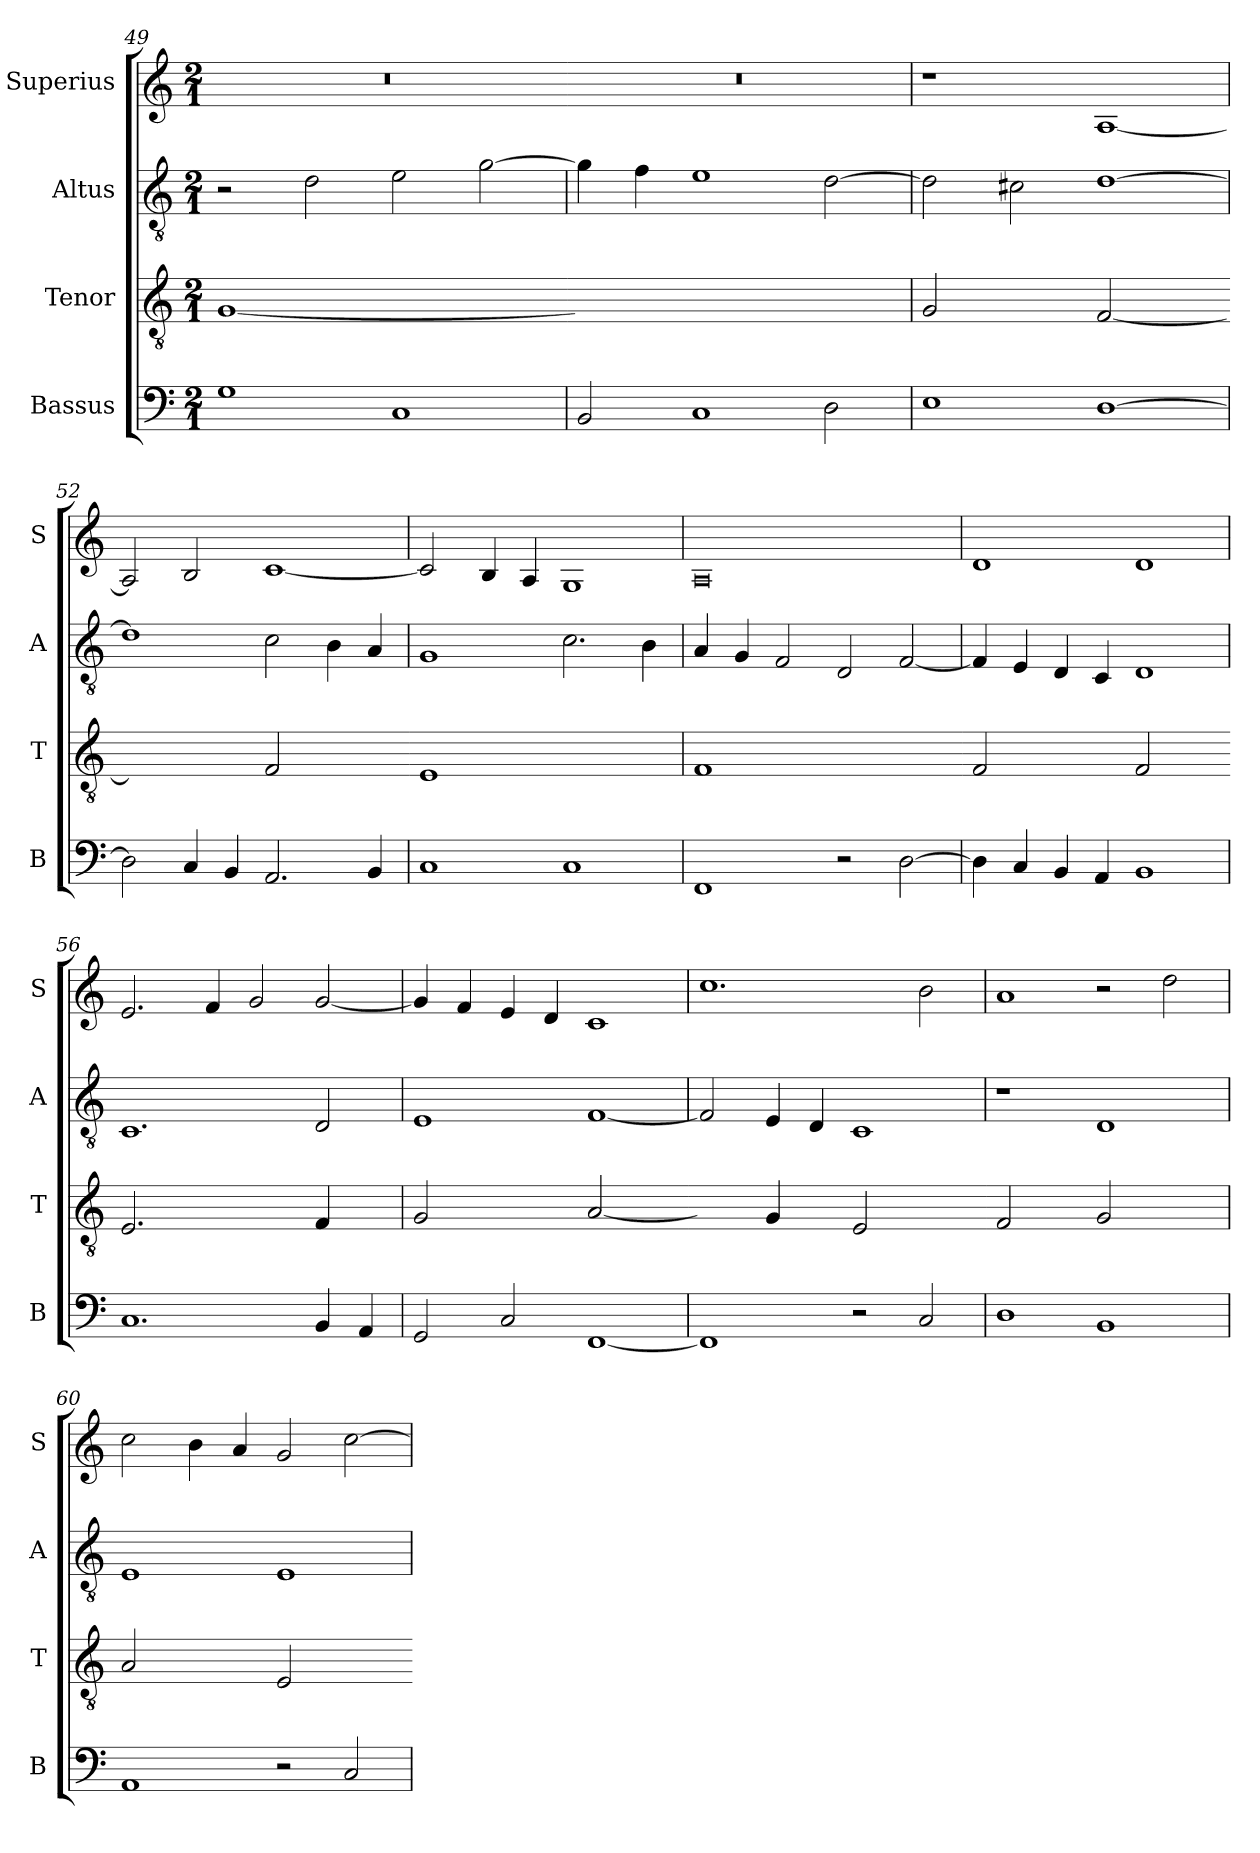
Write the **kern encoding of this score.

**kern	**kern	**kern	**kern
*part4	*part3	*part2	*part1
*staff4	*staff3	*staff2	*staff1
*I"Bassus	*I"Tenor	*I"Altus	*I"Superius
*I'B	*I'T	*I'A	*I'S
*clefF4	*clefGv2	*clefGv2	*clefG2
*k[]	*k[]	*k[]	*k[]
*M2/1	*M2/1	*M2/1	*M2/1
=49	=49	=49	=49
!	!LO:N:vis=1	!	!
1G	[0G	2r	0r
.	.	2d	.
1C	.	2e	.
.	.	[2g	.
=50	=50-	=50	=50
!	!LO:N:vis=1	!	!
2BB	0Gyy]	4g]	0r
.	.	4f	.
1C	.	1e	.
2D	.	[2d	.
=51	=51	=51	=51
!	!LO:N:vis=2	!	!
1E	1G	2d]	1r
.	.	2c#X	.
!	!LO:N:vis=2	!	!
[1D	[1F	[1d	[1A
=52	=52-	=52	=52
!	!LO:N:vis=2	!	!
2D]	1Fyy]	1d]	2A]
4C	.	.	2B
4BB	.	.	.
!	!LO:N:vis=2	!	!
2.AA	1F	2c	[1c
.	.	4B	.
4BB	.	4A	.
=53	=53-	=53	=53
!	!LO:N:vis=1	!	!
1C	0E	1G	2c]
.	.	.	4B
.	.	.	4A
1C	.	2.c	1G
.	.	4B	.
=54	=54	=54	=54
!	!LO:N:vis=1	!	!
1FF	0F	4A	0A
.	.	4G	.
.	.	2F	.
2r	.	2D	.
[2D	.	[2F	.
=55	=55-	=55	=55
!	!LO:N:vis=2	!	!
4D]	1F	4F]	1d
4C	.	4E	.
4BB	.	4D	.
4AA	.	4C	.
!	!LO:N:vis=2	!	!
1BB	1F	1D	1d
=56	=56-	=56	=56
!	!LO:N:vis=2.	!	!
1.C	1.E	1.C	2.e
.	.	.	4f
.	.	.	2g
!	!LO:N:vis=4	!	!
4BB	2F	2D	[2g
4AA	.	.	.
=57	=57	=57	=57
!	!LO:N:vis=2	!	!
2GG	1G	1E	4g]
.	.	.	4f
2C	.	.	4e
.	.	.	4d
!	!LO:N:vis=2	!	!
[1FF	[1A	[1F	1c
=58	=58-	=58	=58
!	!LO:N:vis=4	!	!
1FF]	2Ayy]	2F]	1.cc
!	!LO:N:vis=4	!	!
.	2G	4E	.
.	.	4D	.
!	!LO:N:vis=2	!	!
2r	1E	1C	.
2C	.	.	2b
=59	=59-	=59	=59
!	!LO:N:vis=2	!	!
1D	1F	1r	1a
!	!LO:N:vis=2	!	!
1BB	1G	1D	2r
.	.	.	2dd
=60	=60	=60	=60
!	!LO:N:vis=2	!	!
1AA	1A	1E	2cc
.	.	.	4b
.	.	.	4a
!	!LO:N:vis=2	!	!
2r	1E	1E	2g
2C	.	.	[2cc
=	=-	=	=
*-	*-	*-	*-
